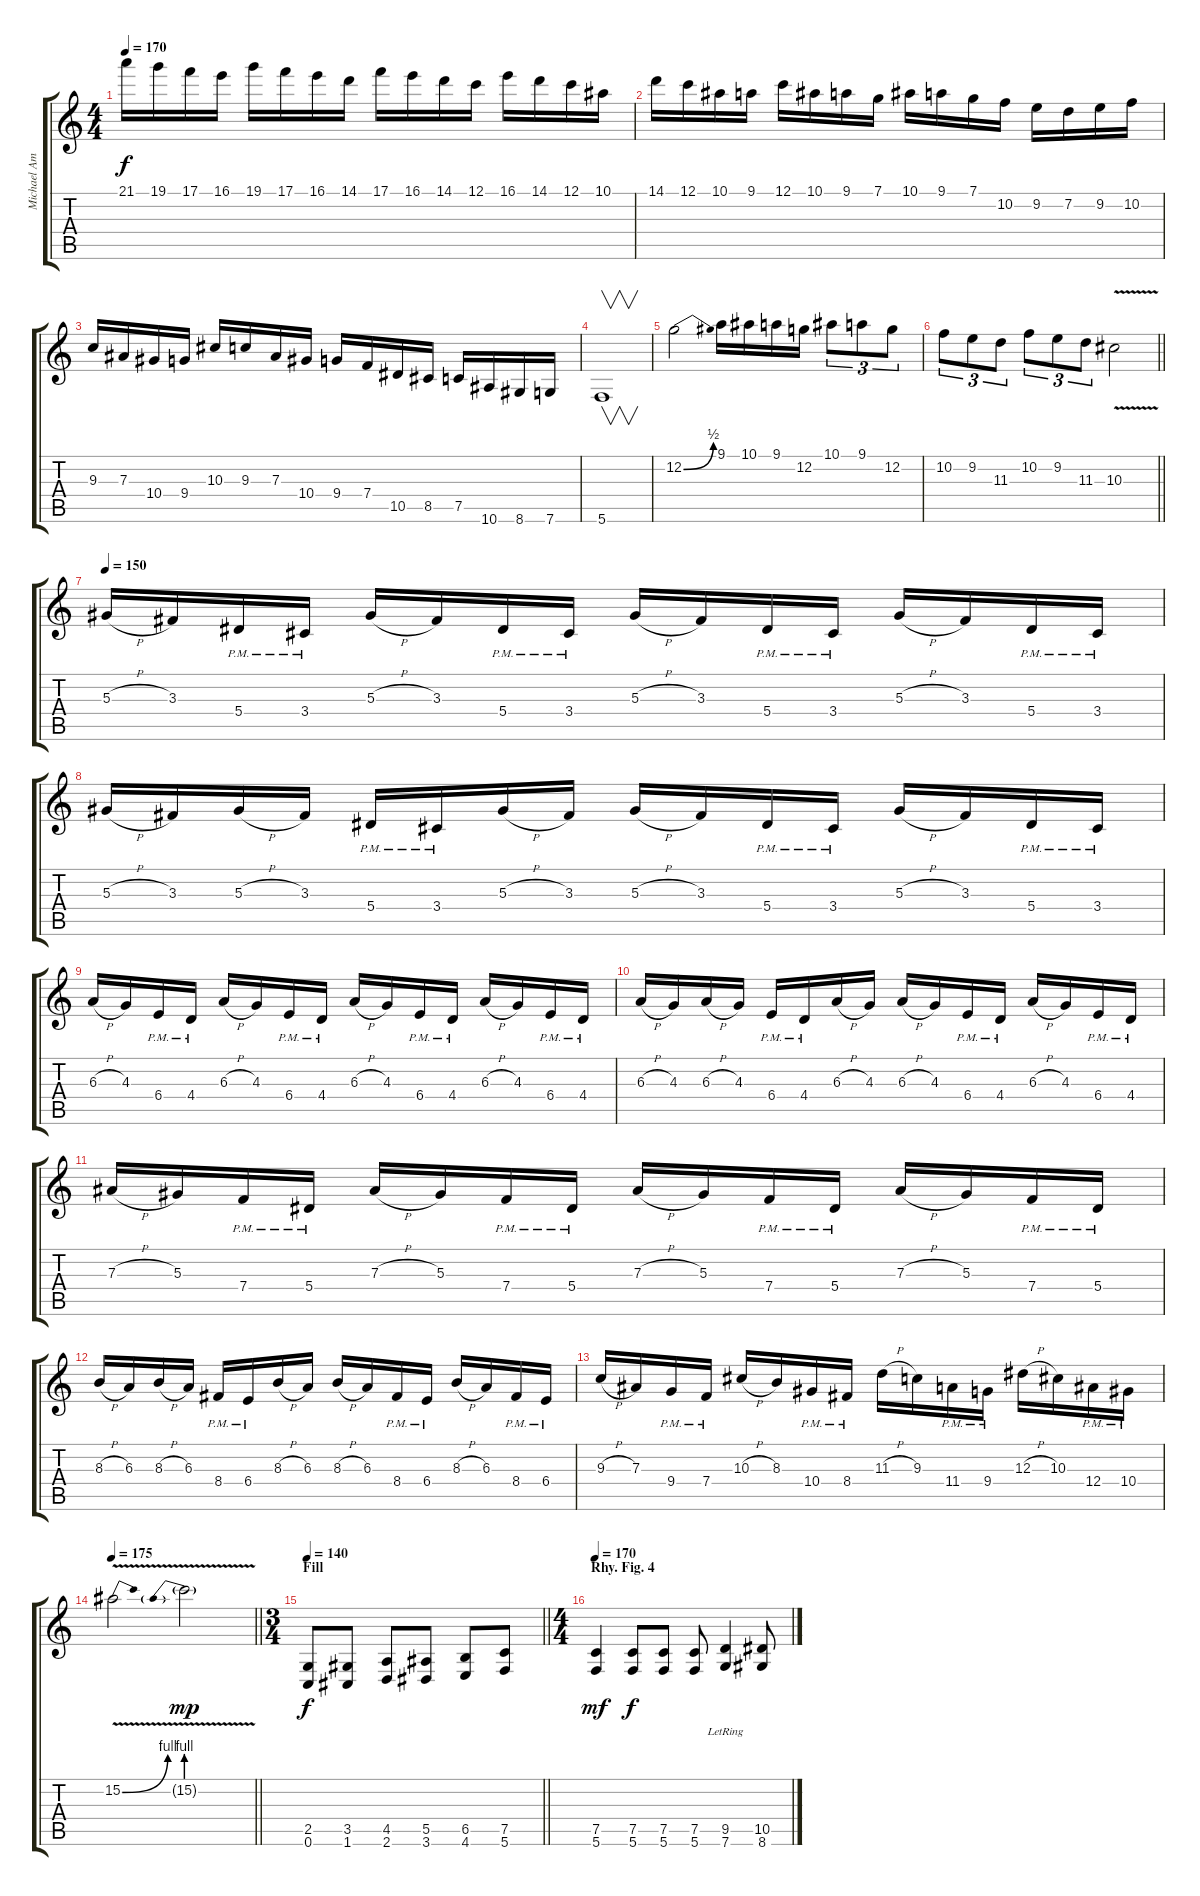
\track ("Michael Amott" "Michael Am") {instrument distortionguitar}
\staff {score tabs}
\tuning (C4 G3 Eb3 Bb2 F2 C2) {hide}
\ts (4 4)
\tempo 170
\clef g2
\ks c
21.1.16{dy f} 19.1.16 17.1.16 16.1.16 19.1.16 17.1.16 16.1.16 14.1.16 17.1.16 16.1.16 14.1.16 12.1.16 16.1.16 14.1.16 12.1.16 10.1.16 |
14.1.16 12.1.16 10.1.16 9.1.16 12.1.16 10.1.16 9.1.16 7.1.16 10.1.16 9.1.16 7.1.16 10.2.16 9.2.16 7.2.16 9.2.16 10.2.16 |
9.3.16 7.3.16 10.4.16 9.4.16 10.3.16 9.3.16 7.3.16 10.4.16 9.4.16 7.4.16 10.5.16 8.5.16 7.5.16 10.6.16 8.6.16 7.6.16 |
5.6.1{v} |
12.2{be (bend 0 0 60 2)}.2 9.1.16 10.1.16 9.1.16 12.2.16 10.1.8{tu (3 2)} 9.1.8{tu (3 2)} 12.2.8{tu (3 2)} |
\barLineRight lightlight
10.2.8{tu (3 2)} 9.2.8{tu (3 2)} 11.3.8{tu (3 2)} 10.2.8{tu (3 2)} 9.2.8{tu (3 2)} 11.3.8{tu (3 2)} 10.3{v}.2 |
\tempo 150
5.3{h}.16{volume 15 instrument distortionguitar} 3.3.16 5.4{pm}.16 3.4{pm}.16 5.3{h}.16 3.3.16 5.4{pm}.16 3.4{pm}.16 5.3{h}.16 3.3.16 5.4{pm}.16 3.4{pm}.16 5.3{h}.16 3.3.16 5.4{pm}.16 3.4{pm}.16 |
5.3{h}.16 3.3.16 5.3{h}.16 3.3.16 5.4{pm}.16 3.4{pm}.16 5.3{h}.16 3.3.16 5.3{h}.16 3.3.16 5.4{pm}.16 3.4{pm}.16 5.3{h}.16 3.3.16 5.4{pm}.16 3.4{pm}.16 |
6.3{h}.16 4.3.16 6.4{pm}.16 4.4{pm}.16 6.3{h}.16 4.3.16 6.4{pm}.16 4.4{pm}.16 6.3{h}.16 4.3.16 6.4{pm}.16 4.4{pm}.16 6.3{h}.16 4.3.16 6.4{pm}.16 4.4{pm}.16 |
6.3{h}.16 4.3.16 6.3{h}.16 4.3.16 6.4{pm}.16 4.4{pm}.16 6.3{h}.16 4.3.16 6.3{h}.16 4.3.16 6.4{pm}.16 4.4{pm}.16 6.3{h}.16 4.3.16 6.4{pm}.16 4.4{pm}.16 |
7.3{h}.16 5.3.16 7.4{pm}.16 5.4{pm}.16 7.3{h}.16 5.3.16 7.4{pm}.16 5.4{pm}.16 7.3{h}.16 5.3.16 7.4{pm}.16 5.4{pm}.16 7.3{h}.16 5.3.16 7.4{pm}.16 5.4{pm}.16 |
8.3{h}.16 6.3.16 8.3{h}.16 6.3.16 8.4{pm}.16 6.4{pm}.16 8.3{h}.16 6.3.16 8.3{h}.16 6.3.16 8.4{pm}.16 6.4{pm}.16 8.3{h}.16 6.3.16 8.4{pm}.16 6.4{pm}.16 |
9.3{h}.16 7.3.16 9.4{pm}.16 7.4{pm}.16 10.3{h}.16 8.3.16 10.4{pm}.16 8.4{pm}.16 11.3{h}.16 9.3.16 11.4{pm}.16 9.4{pm}.16 12.3{h}.16 10.3.16 12.4{pm}.16 10.4{pm}.16 |
\tempo 175
\barLineRight lightlight
15.2{be (bend 0 0 60 4) v}.2{volume 15 instrument distortionguitar} 15.2{be (prebend 0 4 60 4) v g}.2{dy mp} |
\ts (3 4)
\section ("" "Fill")
\tempo 140
\barLineRight lightlight
(2.5 0.6).8{dy f volume 15 instrument distortionguitar} (3.5 1.6).8 (4.5 2.6).8 (5.5 3.6).8 (6.5 4.6).8 (7.5 5.6).8 |
\ts (4 4)
\section ("" "Rhy. Fig. 4")
\tempo 170
(7.5 5.6).4{dy mf volume 15 instrument distortionguitar} (7.5 5.6).8{dy f} (7.5 5.6).8 (7.5 5.6).8 (9.5{lr} 7.6{lr}).4 (10.5 8.6).8
